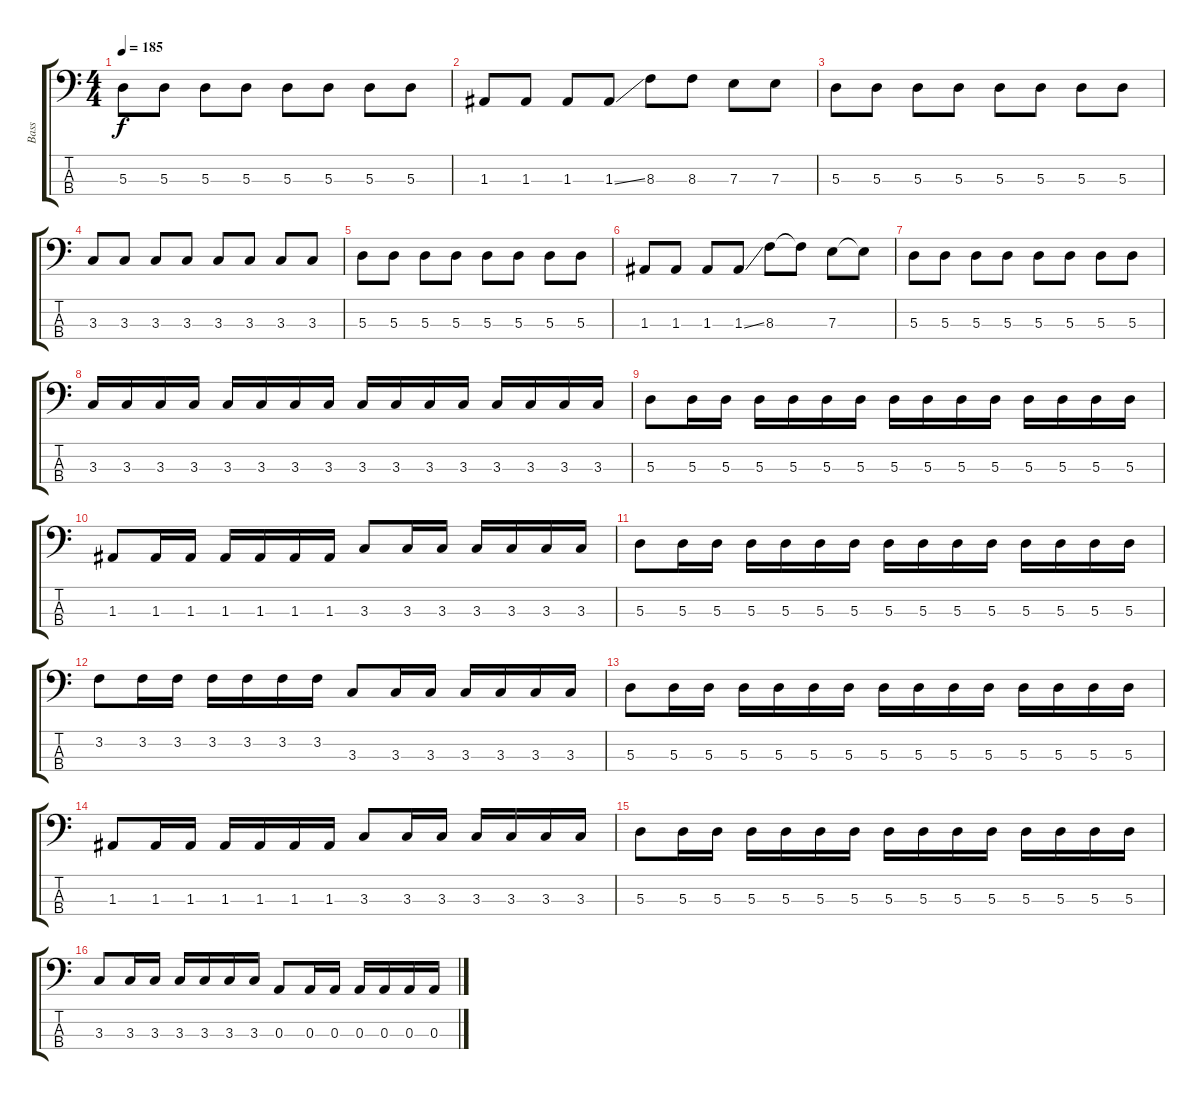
\track ("Bass" "Bass") {instrument electricbassfinger}
\staff {score tabs}
\tuning (G2 D2 A1 E1) {hide}
\ts (4 4)
\tempo 185
\clef f4
\ks c
5.3.8{dy f} 5.3.8 5.3.8 5.3.8 5.3.8 5.3.8 5.3.8 5.3.8 |
1.3.8 1.3.8 1.3.8 1.3{ss}.8 8.3.8 8.3.8 7.3.8 7.3.8 |
5.3.8 5.3.8 5.3.8 5.3.8 5.3.8 5.3.8 5.3.8 5.3.8 |
3.3.8 3.3.8 3.3.8 3.3.8 3.3.8 3.3.8 3.3.8 3.3.8 |
5.3.8 5.3.8 5.3.8 5.3.8 5.3.8 5.3.8 5.3.8 5.3.8 |
1.3.8 1.3.8 1.3.8 1.3{ss}.8 8.3.8 8.3{t}.8 7.3.8 7.3{t}.8 |
5.3.8 5.3.8 5.3.8 5.3.8 5.3.8 5.3.8 5.3.8 5.3.8 |
3.3.16 3.3.16 3.3.16 3.3.16 3.3.16 3.3.16 3.3.16 3.3.16 3.3.16 3.3.16 3.3.16 3.3.16 3.3.16 3.3.16 3.3.16 3.3.16 |
5.3.8 5.3.16 5.3.16 5.3.16 5.3.16 5.3.16 5.3.16 5.3.16 5.3.16 5.3.16 5.3.16 5.3.16 5.3.16 5.3.16 5.3.16 |
1.3.8 1.3.16 1.3.16 1.3.16 1.3.16 1.3.16 1.3.16 3.3.8 3.3.16 3.3.16 3.3.16 3.3.16 3.3.16 3.3.16 |
5.3.8 5.3.16 5.3.16 5.3.16 5.3.16 5.3.16 5.3.16 5.3.16 5.3.16 5.3.16 5.3.16 5.3.16 5.3.16 5.3.16 5.3.16 |
3.2.8 3.2.16 3.2.16 3.2.16 3.2.16 3.2.16 3.2.16 3.3.8 3.3.16 3.3.16 3.3.16 3.3.16 3.3.16 3.3.16 |
5.3.8 5.3.16 5.3.16 5.3.16 5.3.16 5.3.16 5.3.16 5.3.16 5.3.16 5.3.16 5.3.16 5.3.16 5.3.16 5.3.16 5.3.16 |
1.3.8 1.3.16 1.3.16 1.3.16 1.3.16 1.3.16 1.3.16 3.3.8 3.3.16 3.3.16 3.3.16 3.3.16 3.3.16 3.3.16 |
5.3.8 5.3.16 5.3.16 5.3.16 5.3.16 5.3.16 5.3.16 5.3.16 5.3.16 5.3.16 5.3.16 5.3.16 5.3.16 5.3.16 5.3.16 |
3.3.8 3.3.16 3.3.16 3.3.16 3.3.16 3.3.16 3.3.16 0.3.8 0.3.16 0.3.16 0.3.16 0.3.16 0.3.16 0.3.16
